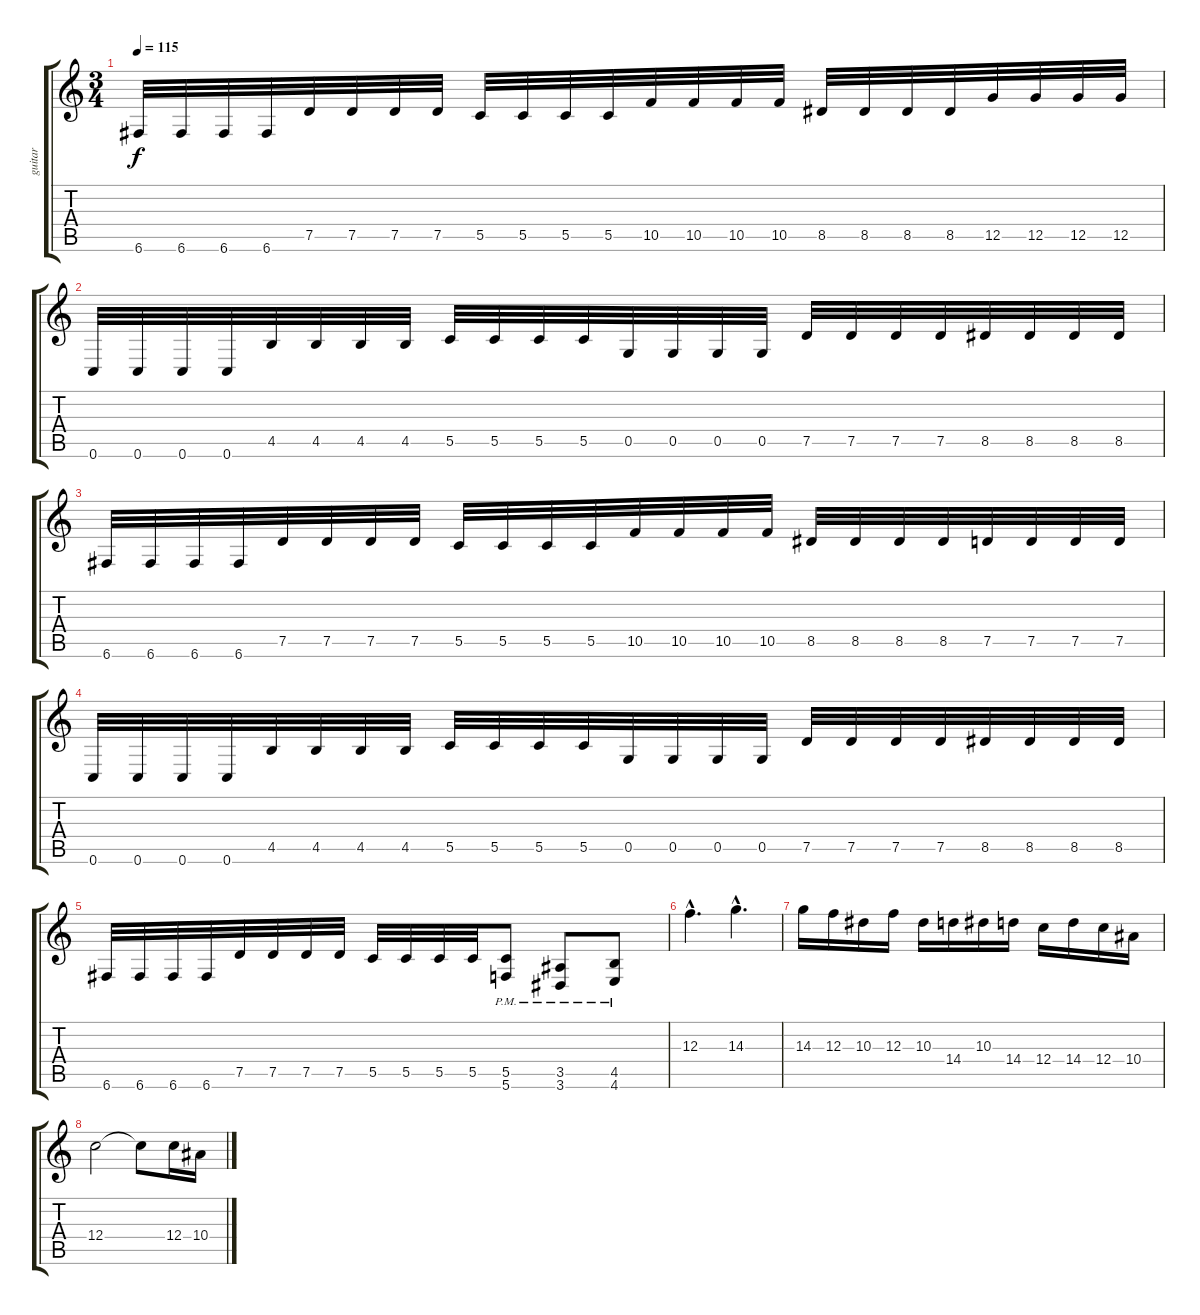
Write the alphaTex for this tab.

\track ("guitar" "guitar") {instrument distortionguitar}
\staff {score tabs}
\tuning (D4 A3 F3 C3 G2 C2) {hide}
\ts (3 4)
\tempo 115
\clef g2
\ks c
6.6.32{dy f} 6.6.32 6.6.32 6.6.32 7.5.32 7.5.32 7.5.32 7.5.32 5.5.32 5.5.32 5.5.32 5.5.32 10.5.32 10.5.32 10.5.32 10.5.32 8.5.32 8.5.32 8.5.32 8.5.32 12.5.32 12.5.32 12.5.32 12.5.32 |
0.6.32 0.6.32 0.6.32 0.6.32 4.5.32 4.5.32 4.5.32 4.5.32 5.5.32 5.5.32 5.5.32 5.5.32 0.5.32 0.5.32 0.5.32 0.5.32 7.5.32 7.5.32 7.5.32 7.5.32 8.5.32 8.5.32 8.5.32 8.5.32 |
6.6.32 6.6.32 6.6.32 6.6.32 7.5.32 7.5.32 7.5.32 7.5.32 5.5.32 5.5.32 5.5.32 5.5.32 10.5.32 10.5.32 10.5.32 10.5.32 8.5.32 8.5.32 8.5.32 8.5.32 7.5.32 7.5.32 7.5.32 7.5.32 |
0.6.32 0.6.32 0.6.32 0.6.32 4.5.32 4.5.32 4.5.32 4.5.32 5.5.32 5.5.32 5.5.32 5.5.32 0.5.32 0.5.32 0.5.32 0.5.32 7.5.32 7.5.32 7.5.32 7.5.32 8.5.32 8.5.32 8.5.32 8.5.32 |
6.6.32 6.6.32 6.6.32 6.6.32 7.5.32 7.5.32 7.5.32 7.5.32 5.5.32 5.5.32 5.5.32 5.5.32 (5.5{pm} 5.6{pm}).8 (3.5{pm} 3.6{pm}).8 (4.5{pm} 4.6{pm}).8 |
12.3{hac}.4{d volume 16} 14.3{hac}.4{d} |
14.3.16 12.3.16 10.3.16 12.3.16 10.3.16 14.4.16 10.3.16 14.4.16 12.4.16 14.4.16 12.4.16 10.4.16 |
12.4.2 12.4{t}.8 12.4.16 10.4.16
